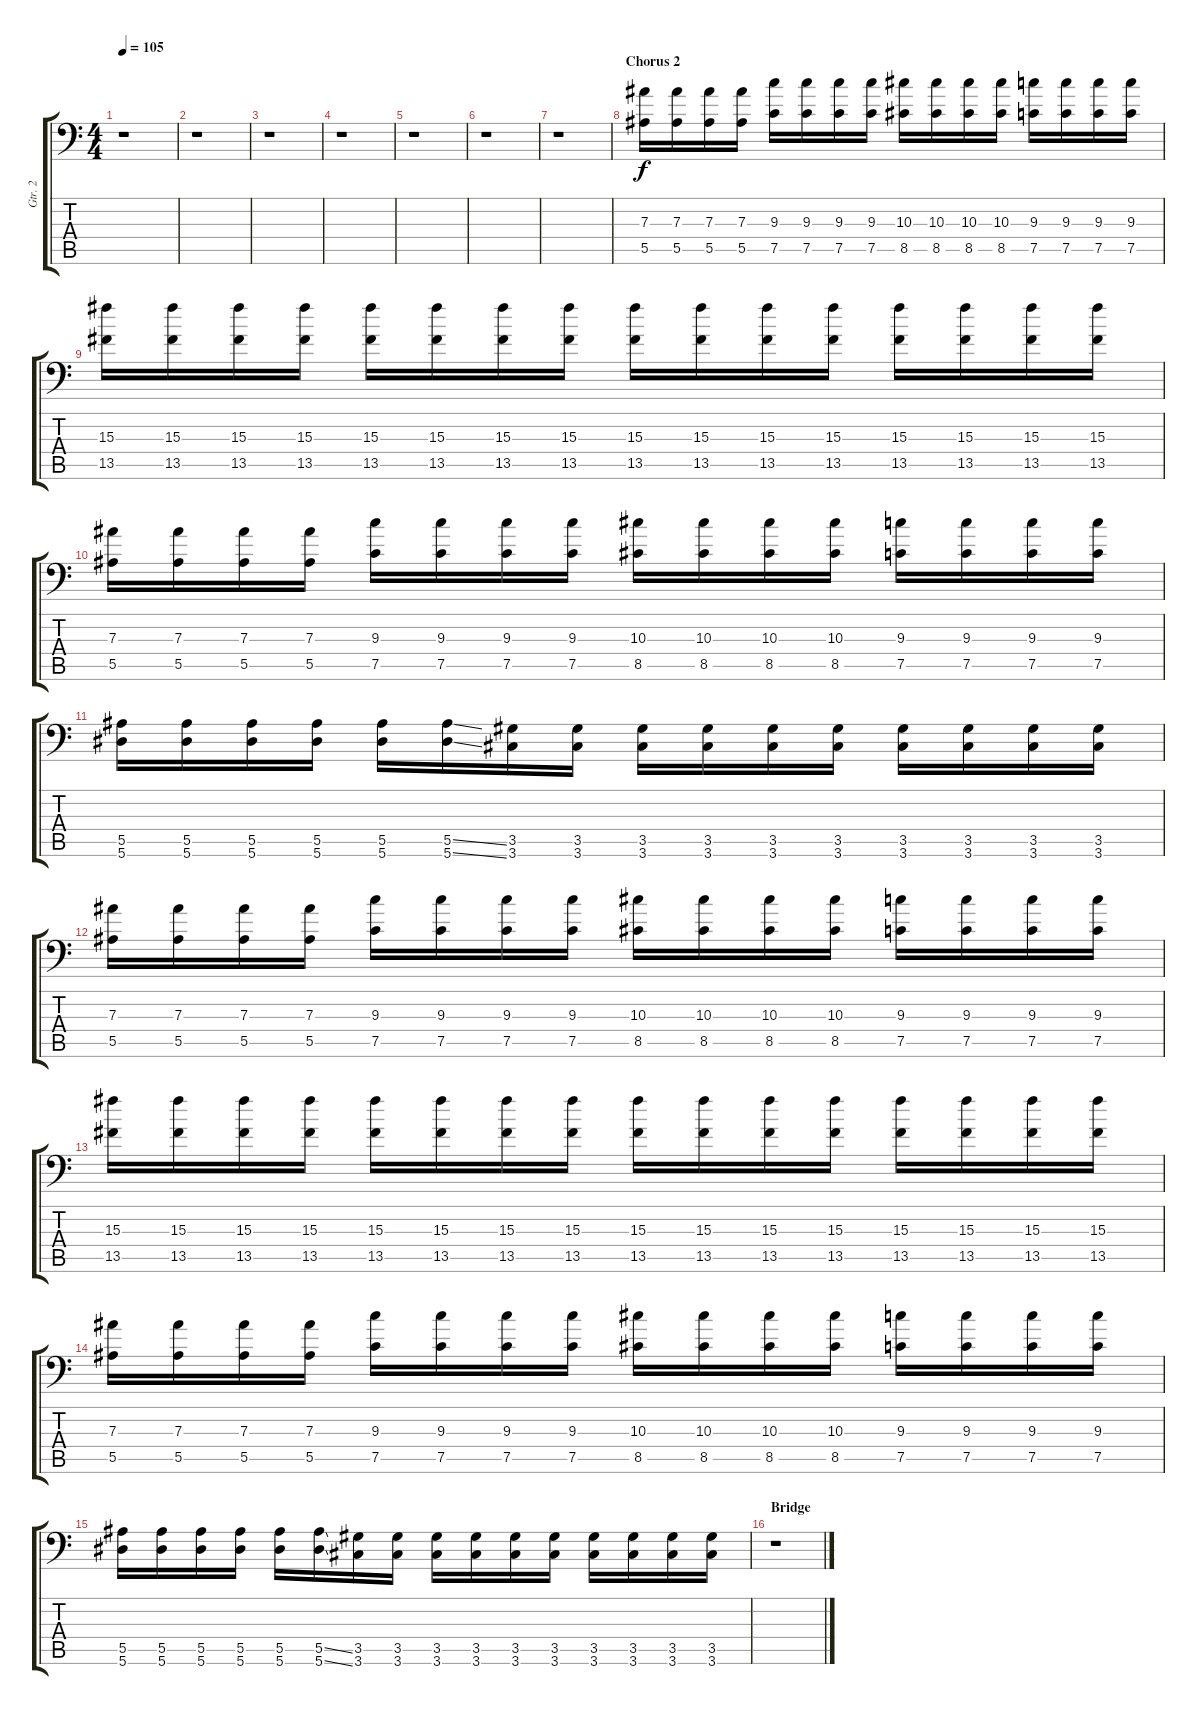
\track ("Gtr. 2" "Gtr. 2") {instrument distortionguitar}
\staff {score tabs}
\tuning (C4 G3 Eb3 Bb2 F2 Bb1) {hide}
\ts (4 4)
\tempo 105
\clef f4
\ks c
r.1{dy f} |
r.1 |
r.1 |
r.1 |
r.1 |
r.1 |
r.1 |
\section ("" "Chorus 2")
(7.3 5.5).16 (7.3 5.5).16 (7.3 5.5).16 (7.3 5.5).16 (9.3 7.5).16 (9.3 7.5).16 (9.3 7.5).16 (9.3 7.5).16 (10.3 8.5).16 (10.3 8.5).16 (10.3 8.5).16 (10.3 8.5).16 (9.3 7.5).16 (9.3 7.5).16 (9.3 7.5).16 (9.3 7.5).16 |
(15.3 13.5).16 (15.3 13.5).16 (15.3 13.5).16 (15.3 13.5).16 (15.3 13.5).16 (15.3 13.5).16 (15.3 13.5).16 (15.3 13.5).16 (15.3 13.5).16 (15.3 13.5).16 (15.3 13.5).16 (15.3 13.5).16 (15.3 13.5).16 (15.3 13.5).16 (15.3 13.5).16 (15.3 13.5).16 |
(7.3 5.5).16 (7.3 5.5).16 (7.3 5.5).16 (7.3 5.5).16 (9.3 7.5).16 (9.3 7.5).16 (9.3 7.5).16 (9.3 7.5).16 (10.3 8.5).16 (10.3 8.5).16 (10.3 8.5).16 (10.3 8.5).16 (9.3 7.5).16 (9.3 7.5).16 (9.3 7.5).16 (9.3 7.5).16 |
(5.5 5.6).16 (5.5 5.6).16 (5.5 5.6).16 (5.5 5.6).16 (5.5 5.6).16 (5.5{ss} 5.6{ss}).16 (3.5 3.6).16 (3.5 3.6).16 (3.5 3.6).16 (3.5 3.6).16 (3.5 3.6).16 (3.5 3.6).16 (3.5 3.6).16 (3.5 3.6).16 (3.5 3.6).16 (3.5 3.6).16 |
(7.3 5.5).16 (7.3 5.5).16 (7.3 5.5).16 (7.3 5.5).16 (9.3 7.5).16 (9.3 7.5).16 (9.3 7.5).16 (9.3 7.5).16 (10.3 8.5).16 (10.3 8.5).16 (10.3 8.5).16 (10.3 8.5).16 (9.3 7.5).16 (9.3 7.5).16 (9.3 7.5).16 (9.3 7.5).16 |
(15.3 13.5).16 (15.3 13.5).16 (15.3 13.5).16 (15.3 13.5).16 (15.3 13.5).16 (15.3 13.5).16 (15.3 13.5).16 (15.3 13.5).16 (15.3 13.5).16 (15.3 13.5).16 (15.3 13.5).16 (15.3 13.5).16 (15.3 13.5).16 (15.3 13.5).16 (15.3 13.5).16 (15.3 13.5).16 |
(7.3 5.5).16 (7.3 5.5).16 (7.3 5.5).16 (7.3 5.5).16 (9.3 7.5).16 (9.3 7.5).16 (9.3 7.5).16 (9.3 7.5).16 (10.3 8.5).16 (10.3 8.5).16 (10.3 8.5).16 (10.3 8.5).16 (9.3 7.5).16 (9.3 7.5).16 (9.3 7.5).16 (9.3 7.5).16 |
(5.5 5.6).16 (5.5 5.6).16 (5.5 5.6).16 (5.5 5.6).16 (5.5 5.6).16 (5.5{ss} 5.6{ss}).16 (3.5 3.6).16 (3.5 3.6).16 (3.5 3.6).16 (3.5 3.6).16 (3.5 3.6).16 (3.5 3.6).16 (3.5 3.6).16 (3.5 3.6).16 (3.5 3.6).16 (3.5 3.6).16 |
\section ("" "Bridge")
r.1
